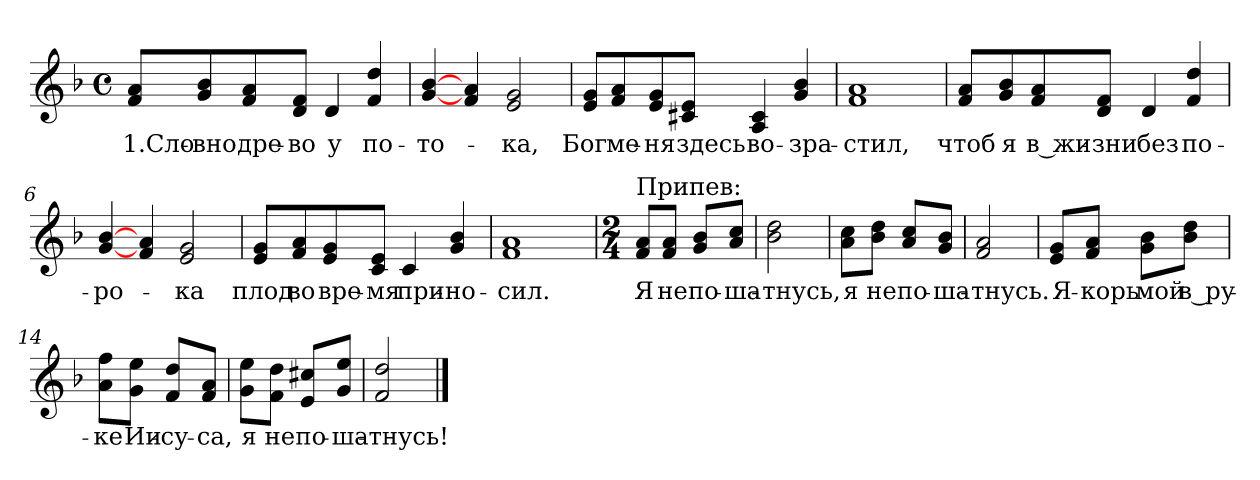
**kern	**text
*part1	*part1
*staff1	*staff1
*clefG2	*
*k[b-]	*
*F:	*
*M4/4	*
*met(c)	*
=1	=1
!	!LO:LY:b
8f/ 8a/L	1.Сло-
!	!LO:LY:b
8g/ 8b-/	-вно
!	!LO:LY:b
8f/ 8a/	дре-
!	!LO:LY:b
8d/ 8f/J	-во
!	!LO:LY:b
4d/	у
!	!LO:LY:b
4f/ 4dd/	по-
=2	=2
!	!LO:LY:b
[4g/ [4b-/	-то-
4f/ 4a/	.
!	!LO:LY:b
2e/ 2g/	-ка,
=3	=3
!	!LO:LY:b
8e/ 8g/L	Бог
!	!LO:LY:b
8f/ 8a/	ме-
!	!LO:LY:b
8e/ 8g/	-ня
!	!LO:LY:b
8c#X/ 8e/J	здесь
!	!LO:LY:b
4A/ 4c#/	во-
!	!LO:LY:b
4g/ 4b-/	-зра-
=4	=4
!	!LO:LY:b
1f 1a	-стил,
!!LO:LB:g=z
=5	=5
!	!LO:LY:b
8f/ 8a/L	чтоб
!	!LO:LY:b
8g/ 8b-/	я
!	!LO:LY:b
8f/ 8a/	в жи-
!	!LO:LY:b
8d/ 8f/J	-зни
!	!LO:LY:b
4d/	без
!	!LO:LY:b
4f/ 4dd/	по-
=6	=6
!	!LO:LY:b
[4g/ [4b-/	-ро-
4f/ 4a/	.
!	!LO:LY:b
2e/ 2g/	-ка
=7	=7
!	!LO:LY:b
8e/ 8g/L	плод
!	!LO:LY:b
8f/ 8a/	во
!	!LO:LY:b
8e/ 8g/	вре-
!	!LO:LY:b
8c/ 8e/J	-мя
!	!LO:LY:b
4c/	при-
!	!LO:LY:b
4g/ 4b-/	-но-
=8	=8
!	!LO:LY:b
1f 1a	-сил.
!!LO:LB:g=z
=9	=9
*M2/4	*
!LO:TX:a:t=Припев&colon;	!
!	!LO:LY:b
8f/ 8a/L	Я
!	!LO:LY:b
8f/ 8a/J	не
!	!LO:LY:b
8g/ 8b-/L	по-
!	!LO:LY:b
8a/ 8cc/J	-ша-
=10	=10
!	!LO:LY:b
2b-\ 2dd\	-тнусь,
=11	=11
!	!LO:LY:b
8a\ 8cc\L	я
!	!LO:LY:b
8b-\ 8dd\J	не
!	!LO:LY:b
8a/ 8cc/L	по-
!	!LO:LY:b
8g/ 8b-/J	-ша-
=12	=12
!	!LO:LY:b
2f/ 2a/	-тнусь.
=13	=13
!	!LO:LY:b
8e/ 8g/L	Я-
!	!LO:LY:b
8f/ 8a/J	-корь
!	!LO:LY:b
8g\ 8b-\L	мой
!	!LO:LY:b
8b-\ 8dd\J	в ру-
=14	=14
!	!LO:LY:b
8a\ 8ff\L	-ке
!	!LO:LY:b
8g\ 8ee\J	Ии-
!	!LO:LY:b
8f/ 8dd/L	-су-
!	!LO:LY:b
8f/ 8a/J	-са,
=15	=15
!	!LO:LY:b
8g\ 8ee\L	я
!	!LO:LY:b
8f\ 8dd\J	не
!	!LO:LY:b
8e/ 8cc#X/L	по-
!	!LO:LY:b
8g/ 8ee/J	-ша-
=16	=16
!	!LO:LY:b
2f/ 2dd/	-тнусь!
==	==
*-	*-
